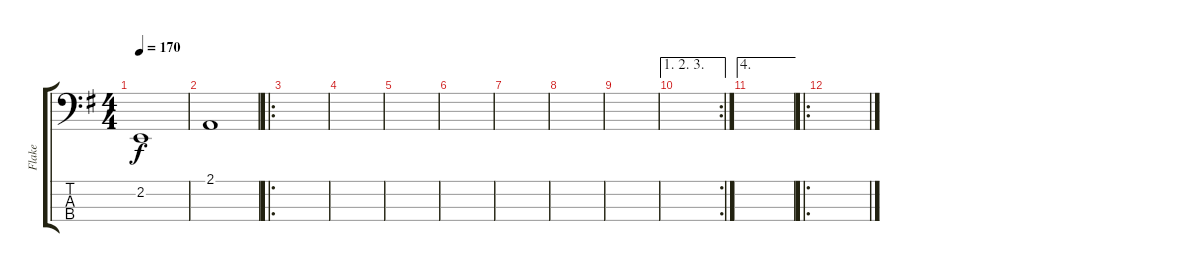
\track ("Flake" "Flake") {instrument stringensemble1}
\staff {score tabs}
\tuning (G2 D2 A1 E1) {hide}
\ts (4 4)
\tempo 170
\clef f4
\ks g
2.2.1{dy f} |
2.1.1 |
\ro
|
|
|
|
|
|
|
\ae (1 2 3)
\rc 2
|
\ae 4
|
\ro
